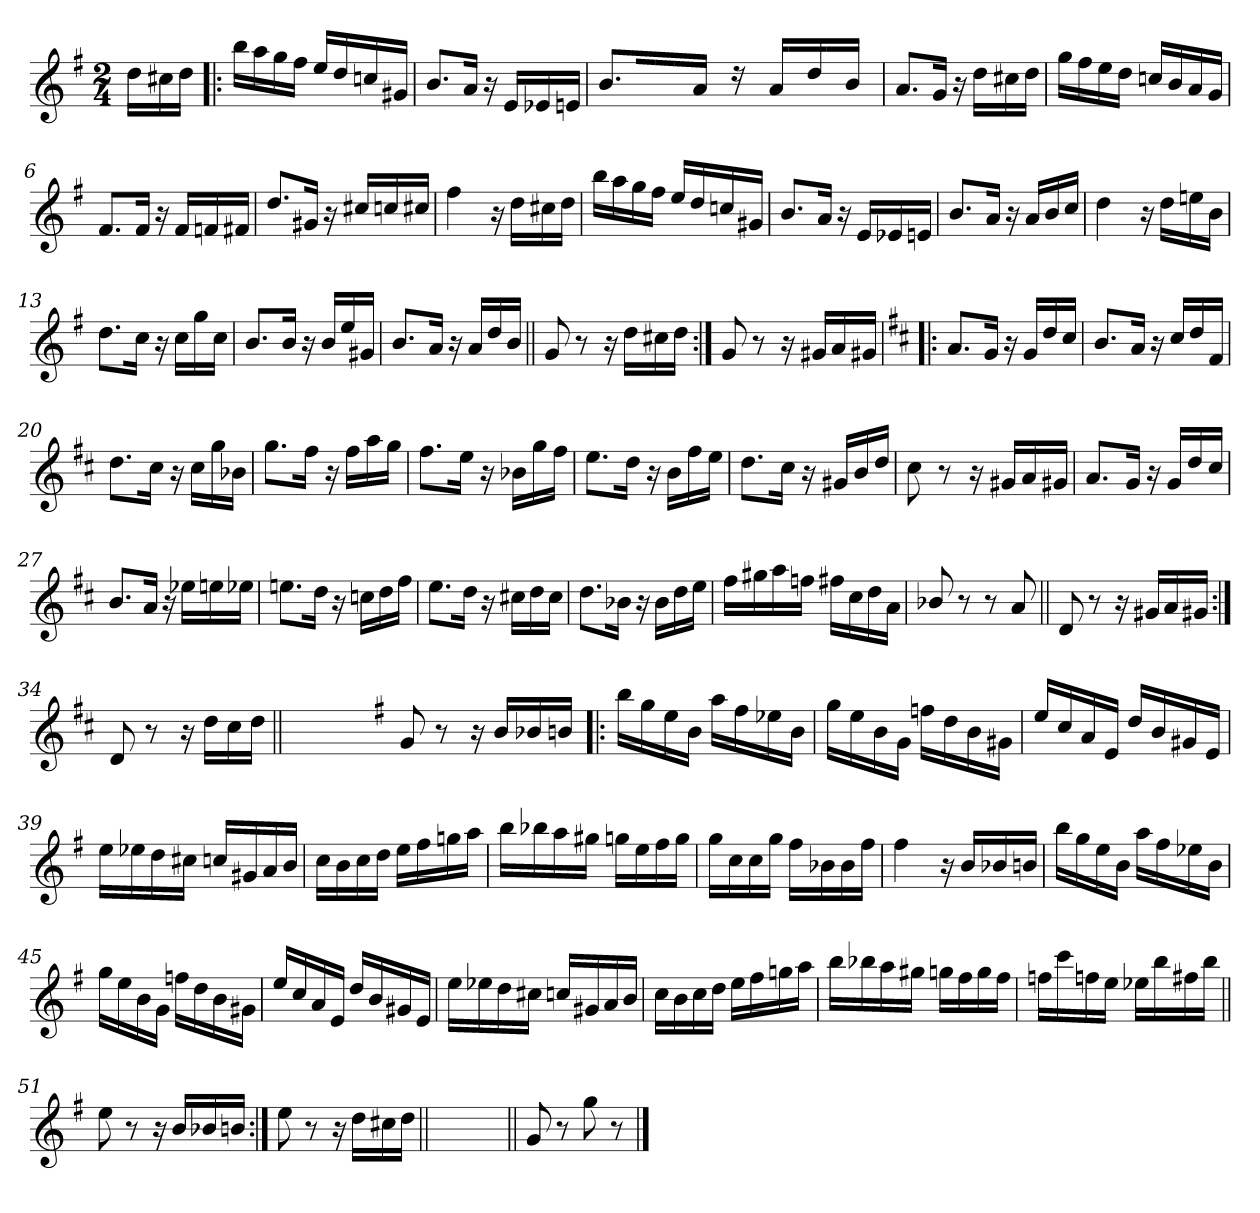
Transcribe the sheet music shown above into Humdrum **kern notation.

**kern
*part1
*staff1
*clefG2
*k[f#]
*G:
*M2/4
=
16dd\LL
16cc#X\
16dd\JJ
=1!|:
16bb\LL
16aa\
16gg\
16ff#\JJ
16ee/LL
16dd/
16ccn/
16g#X/JJ
=2
8.b/L
16a/Jk
16r
16e/LL
16e-X/
16en/JJ
=3
8.b/L
16ryy
16ryy
16ryy
16a/Jk
16ryy
16rdd
16ryy
16a/LL
16ryy
16dd/
16ryy
16b/JJ
16ryy
=4
8.a/L
16g/Jk
16r
16dd\LL
16cc#X\
16dd\JJ
!!LO:LB:g=z
=5
16gg\LL
16ff#\
16ee\
16dd\JJ
16ccn/LL
16b/
16a/
16g/JJ
=6
8.f#/L
16f#/Jk
16r
16f#/LL
16fn/
16f#X/JJ
=7
8.dd/L
16g#X/Jk
16r
16cc#X/LL
16ccn/
16cc#X/JJ
=8
4ff#\
16r
16dd\LL
16cc#X\
16dd\JJ
!!LO:LB:g=z
=9
16bb\LL
16aa\
16gg\
16ff#\JJ
16ee/LL
16dd/
16ccn/
16g#X/JJ
=10
8.b/L
16a/Jk
16r
16e/LL
16e-X/
16en/JJ
=11
8.b/L
16a/Jk
16r
16a/LL
16b/
16cc/JJ
=12
4dd\
16r
16dd\LL
16een\
16b\JJ
!!LO:LB:g=z
=13
8.dd\L
16cc\Jk
16r
16cc\LL
16gg\
16cc\JJ
=14
8.b/L
16b/Jk
16r
16b/LL
16ee/
16g#X/JJ
=15
8.b/L
16a/Jk
16r
16a/LL
16dd/
16b/JJ
=16||
8g/
8r
16r
16dd\LL
16cc#X\
16dd\JJ
!!LO:LB:g=z
=17:|!
8g/
8r
16r
16g#X/LL
16a/
16g#X/JJ
=18!|:
*k[f#c#]
*D:
8.a/L
16g/Jk
16r
16g/LL
16dd/
16cc#/JJ
=19
8.b/L
16a/Jk
16r
16cc#/LL
16dd/
16f#/JJ
=20
8.dd\L
16cc#\Jk
16r
16cc#\LL
16gg\
16b-X\JJ
!!LO:LB:g=z
=21
8.gg\L
16ff#\Jk
16r
16ff#\LL
16aa\
16gg\JJ
=22
8.ff#\L
16ee\Jk
16r
16b-X\LL
16gg\
16ff#\JJ
=23
8.ee\L
16dd\Jk
16r
16b\LL
16ff#\
16ee\JJ
=24
8.dd\L
16cc#\Jk
16r
16g#X/LL
16b/
16dd/JJ
!!LO:LB:g=z
=25
8cc#\
8r
16r
16g#X/LL
16a/
16g#X/JJ
=26
8.a/L
16g/Jk
16r
16g/LL
16dd/
16cc#/JJ
=27
8.b/L
16a/Jk
16r
16ee-X\LL
16een\
16ee-X\JJ
=28
8.een\L
16dd\Jk
16r
16ccn\LL
16dd\
16ff#\JJ
!!LO:LB:g=z
=29
8.ee\L
16dd\Jk
16r
16cc#X\LL
16dd\
16cc#\JJ
=30
8.dd\L
16b-X\Jk
16r
16b-\LL
16dd\
16ee\JJ
=31
16ff#\LL
16gg#X\
16aa\
16ffn\JJ
16ff#X\LL
16cc#\
16dd\
16a\JJ
=32
8b-X/
8r
8r
8a/
!!LO:LB:g=z
=33||
8d/
8r
16r
16g#X/LL
16a/
16g#X/JJ
=34:|!
8d/
8r
16r
16dd\LL
16cc#\
16dd\JJ
=34X341||
2ryy
!!LO:PB:g=z
=35-
*k[f#]
*G:
8g/
8r
16r
16b/LL
16b-X/
16bn/JJ
=36!|:
16bb\LL
16gg\
16ee\
16b\JJ
16aa\LL
16ff#\
16ee-X\
16b\JJ
=37
16gg\LL
16ee\
16b\
16g\JJ
16ffn\LL
16dd\
16b\
16g#X\JJ
=38
16ee/LL
16cc/
16a/
16e/JJ
16dd/LL
16b/
16g#X/
16e/JJ
!!LO:LB:g=z
=39
16ee\LL
16ee-X\
16dd\
16cc#X\JJ
16ccn/LL
16g#X/
16a/
16b/JJ
=40
16cc\LL
16b\
16cc\
16dd\JJ
16ee\LL
16ff#\
16ggn\
16aa\JJ
=41
16bb\LL
16bb-X\
16aa\
16gg#X\JJ
16ggn\LL
16ee\
16ff#\
16gg\JJ
=42
16gg\LL
16cc\
16cc\
16gg\JJ
16ff#\LL
16b-X\
16b-\
16ff#\JJ
!!LO:LB:g=z
=43
4ff#\
16r
16b/LL
16b-X/
16bn/JJ
=44
16bb\LL
16gg\
16ee\
16b\JJ
16aa\LL
16ff#\
16ee-X\
16b\JJ
=45
16gg\LL
16ee\
16b\
16g\JJ
16ffn\LL
16dd\
16b\
16g#X\JJ
=46
16ee/LL
16cc/
16a/
16e/JJ
16dd/LL
16b/
16g#X/
16e/JJ
!!LO:LB:g=z
=47
16ee\LL
16ee-X\
16dd\
16cc#X\JJ
16ccn/LL
16g#X/
16a/
16b/JJ
=48
16cc\LL
16b\
16cc\
16dd\JJ
16ee\LL
16ff#\
16ggn\
16aa\JJ
=49
16bb\LL
16bb-X\
16aa\
16gg#X\JJ
16ggn\LL
16ff#\
16gg\
16ff#\JJ
=50
16ffn\LL
16ccc\
16ffn\
16ee\JJ
16ee-X\LL
16bb\
16ff#X\
16bb\JJ
!!LO:LB:g=z
=51||
8ee\
8r
16r
16b/LL
16b-X/
16bn/JJ
=52:|!
8ee\
8r
16r
16dd\LL
16cc#X\
16dd\JJ
=52X522||
2ryy
=53||
8g/
8r
8gg\
8r
==
*-
